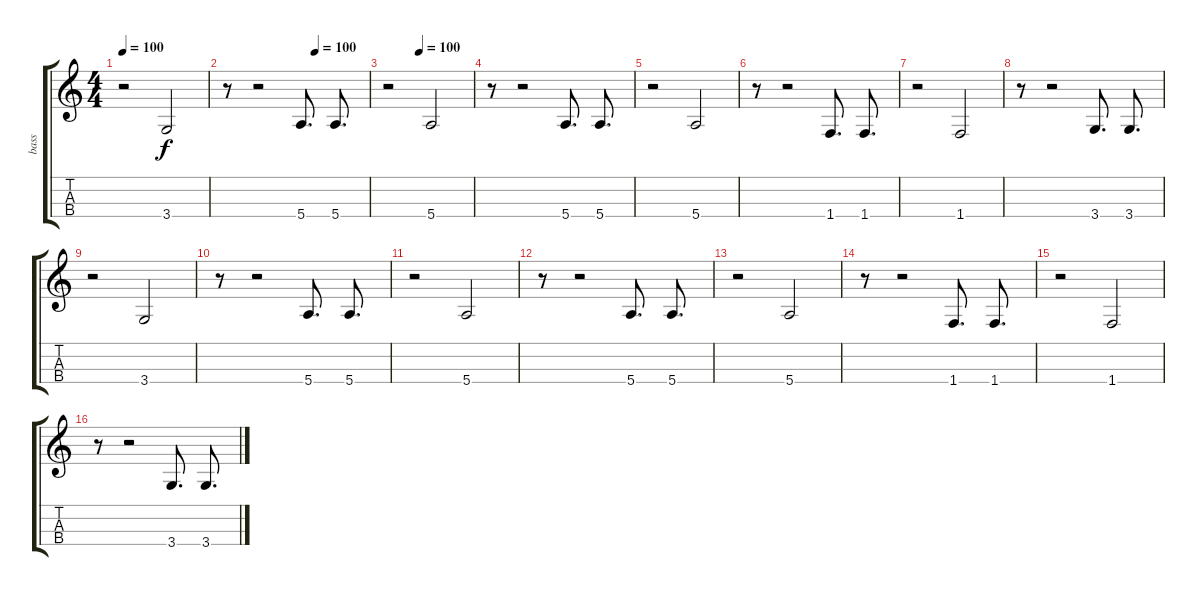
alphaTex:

\track ("bass" "bass") {instrument electricbassfinger}
\staff {score tabs}
\tuning (G3 D3 A2 E2) {hide}
\ts (4 4)
\tempo 100
\clef g2
\ks c
r.2{dy f} 3.4.2 |
\tempo (100 0.625)
r.8 r.2 5.4.8{d} 5.4.8{d} |
\tempo (100 0.375)
r.2 5.4.2 |
r.8 r.2 5.4.8{d} 5.4.8{d} |
r.2 5.4.2 |
r.8 r.2 1.4.8{d} 1.4.8{d} |
r.2 1.4.2 |
r.8 r.2 3.4.8{d} 3.4.8{d} |
r.2 3.4.2 |
r.8 r.2 5.4.8{d} 5.4.8{d} |
r.2 5.4.2 |
r.8 r.2 5.4.8{d} 5.4.8{d} |
r.2 5.4.2 |
r.8 r.2 1.4.8{d} 1.4.8{d} |
r.2 1.4.2 |
r.8 r.2 3.4.8{d} 3.4.8{d}
